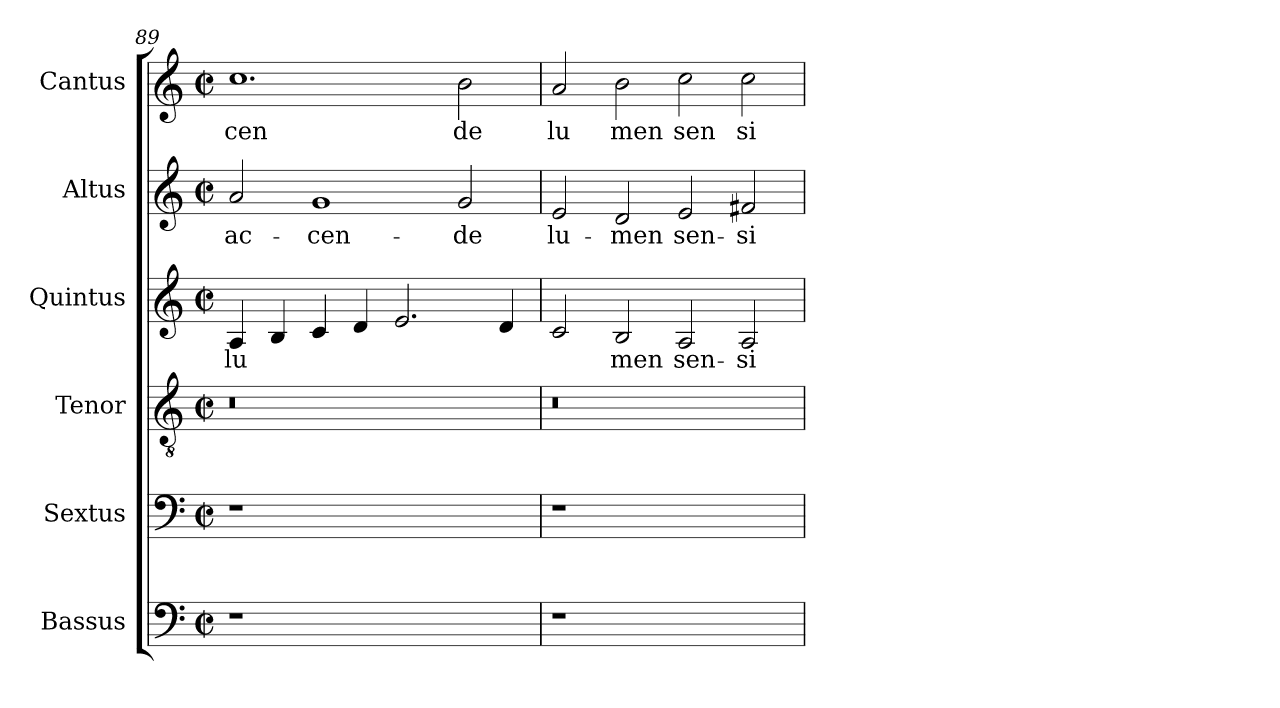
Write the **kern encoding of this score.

**kern	**kern	**kern	**kern	**text	**kern	**text	**kern	**text
*part6	*part5	*part4	*part3	*part3	*part2	*part2	*part1	*part1
*staff6	*staff5	*staff4	*staff3	*staff3	*staff2	*staff2	*staff1	*staff1
*I"Bassus	*I"Sextus	*I"Tenor	*I"Quintus	*	*I"Altus	*	*I"Cantus	*
*I'Bassus	*I'Sextus	*I'Tenor	*I'Quintus	*	*I'Altus	*	*I'Cantus	*
*clefF4	*clefF4	*clefGv2	*clefG2	*	*clefG2	*	*clefG2	*
*k[]	*k[]	*k[]	*k[]	*	*k[]	*	*k[]	*
*C:	*C:	*C:	*C:	*	*C:	*	*C:	*
*M2/2	*M2/2	*M2/2	*M2/2	*	*M2/2	*	*M2/2	*
*met(c|)	*met(c|)	*met(c|)	*met(c|)	*	*met(c|)	*	*met(c|)	*
=89	=89	=89	=89	=89	=89	=89	=89	=89
!	!	!	!	!LO:LY:b:cj	!	!LO:LY:b:cj	!	!LO:LY:b:cj
1r	1r	0r	4A/	lu-	2a/	ac-	1.cc	cen
!	!	!	!	!LO:LY:b:cj	!	!	!	!
.	.	.	4B/	--	.	.	.	.
!	!	!	!	!LO:LY:b:cj	!	!LO:LY:b:cj	!	!
.	.	.	4c/	--	1g	-cen-	.	.
!	!	!	!	!LO:LY:b:cj	!	!	!	!
.	.	.	4d/	--	.	.	.	.
!	!	!	!	!LO:LY:b:cj	!	!	!	!
1ryy	1ryy	.	2.e/	--	.	.	.	.
!	!	!	!	!	!	!LO:LY:b:cj	!	!LO:LY:b:cj
.	.	.	.	.	2g/	-de	2b\	de
!	!	!	!	!LO:LY:b:cj	!	!	!	!
.	.	.	4d/	--	.	.	.	.
=90	=90	=90	=90	=90	=90	=90	=90	=90
!	!	!	!	!LO:LY:b:cj	!	!LO:LY:b:cj	!	!LO:LY:b:cj
1r	1r	0r	2c/	--	2e/	lu-	2a/	lu
!	!	!	!	!LO:LY:b:cj	!	!LO:LY:b:cj	!	!LO:LY:b:cj
.	.	.	2B/	-men	2d/	-men	2b\	men
!	!	!	!	!LO:LY:b:cj	!	!LO:LY:b:cj	!	!LO:LY:b:cj
1ryy	1ryy	.	2A/	sen-	2e/	sen-	2cc\	sen
!	!	!	!	!LO:LY:b:cj	!	!LO:LY:b:cj	!	!LO:LY:b:cj
.	.	.	2A/	-si-	2f#X/	-si-	2cc\	si
=	=	=	=	=	=	=	=	=
*-	*-	*-	*-	*-	*-	*-	*-	*-
